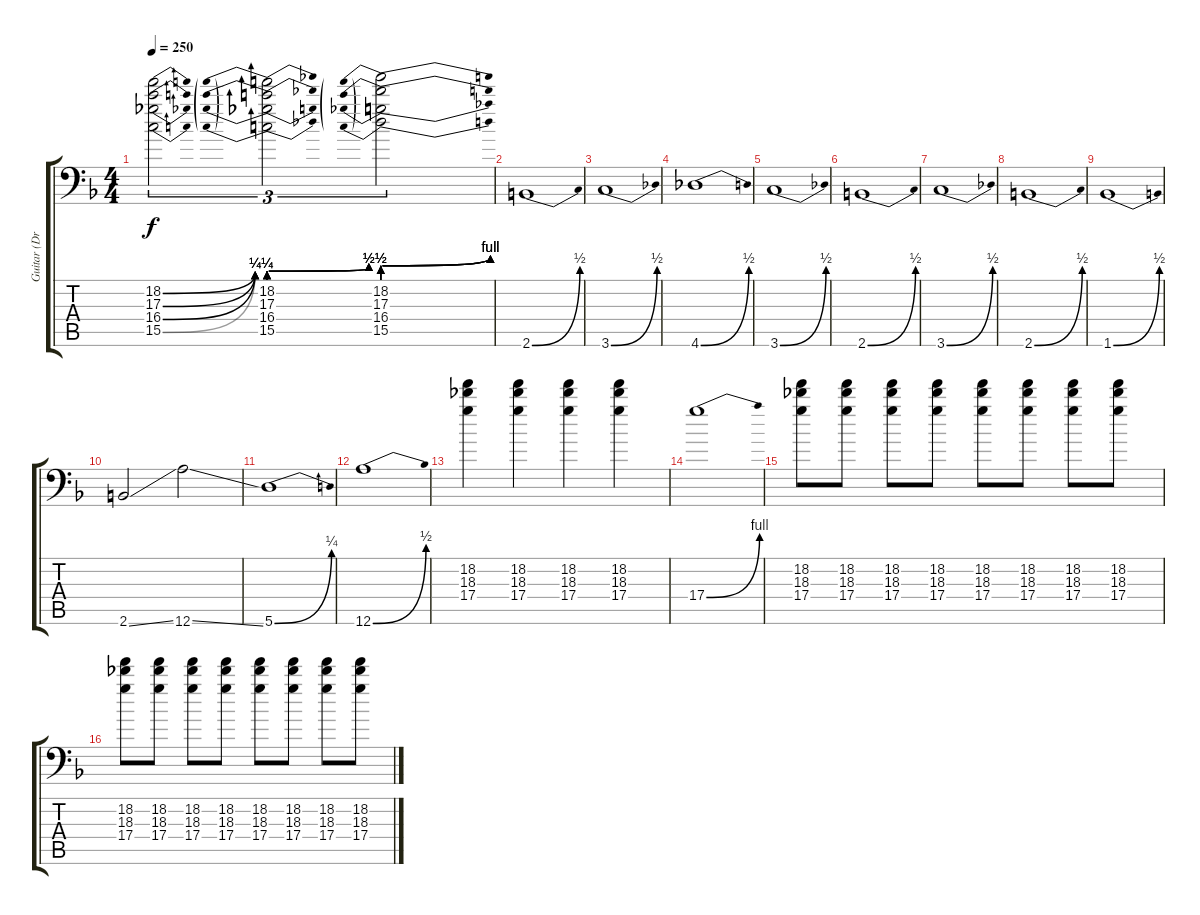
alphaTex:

\track ("Guitar (Drop A)" "Guitar (Dr") {instrument distortionguitar}
\staff {score tabs}
\tuning (E4 B3 G3 D3 A2 A1) {hide}
\ts (4 4)
\tempo 250
\clef f4
\ks f
(18.2{be (bend 0 0 60 1)} 17.3{be (bend 0 0 60 1)} 16.4{be (bend 0 0 60 1)} 15.5{be (bend 0 0 60 1)}).2{tu (3 2) dy f} (18.2{be (prebendbend 0 1 60 2)} 17.3{be (prebendbend 0 1 60 2)} 16.4{be (prebendbend 0 1 60 2)} 15.5{be (prebendbend 0 1 60 2)}).2{tu (3 2)} (18.2{be (prebendbend 0 2 60 4)} 17.3{be (prebendbend 0 2 60 4)} 16.4{be (prebendbend 0 2 60 4)} 15.5{be (prebendbend 0 2 60 4)}).2{tu (3 2)} |
2.6{be (bend 0 0 60 2)}.1 |
3.6{be (bend 0 0 60 2)}.1 |
4.6{be (bend 0 0 60 2)}.1 |
3.6{be (bend 0 0 60 2)}.1 |
2.6{be (bend 0 0 60 2)}.1 |
3.6{be (bend 0 0 60 2)}.1 |
2.6{be (bend 0 0 60 2)}.1 |
1.6{be (bend 0 0 60 2)}.1 |
2.6{ss}.2 12.6{ss}.2 |
5.6{be (bend 0 0 60 1)}.1 |
12.6{be (bend 0 0 60 2)}.1 |
(18.2 18.3 17.4).4 (18.2 18.3 17.4).4 (18.2 18.3 17.4).4 (18.2 18.3 17.4).4 |
17.4{be (bend 0 0 60 4)}.1 |
(18.2 18.3 17.4).8 (18.2 18.3 17.4).8 (18.2 18.3 17.4).8 (18.2 18.3 17.4).8 (18.2 18.3 17.4).8 (18.2 18.3 17.4).8 (18.2 18.3 17.4).8 (18.2 18.3 17.4).8 |
(18.2 18.3 17.4).8 (18.2 18.3 17.4).8 (18.2 18.3 17.4).8 (18.2 18.3 17.4).8 (18.2 18.3 17.4).8 (18.2 18.3 17.4).8 (18.2 18.3 17.4).8 (18.2 18.3 17.4).8
